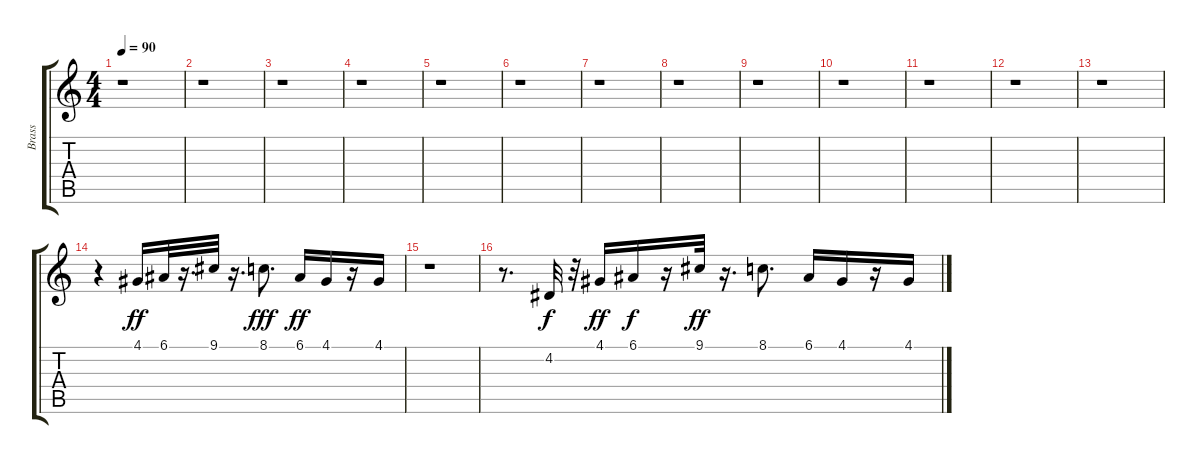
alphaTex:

\track ("Brass               " "Brass     ") {instrument brasssection}
\staff {score tabs}
\tuning (E4 B3 G3 D3 A2 E2) {hide}
\ts (4 4)
\tempo 90
\clef g2
\ks c
r.1{dy ff} |
r.1 |
r.1 |
r.1 |
r.1 |
r.1 |
r.1 |
r.1 |
r.1 |
r.1 |
r.1 |
r.1 |
r.1 |
r.4 4.1.16 6.1.32 r.16{d} 9.1.32 r.16{d} 8.1.8{d dy fff} 6.1.16{dy ff} 4.1.16 r.16 4.1.16 |
r.1 |
r.8{d} 4.2.32{dy f} r.32 4.1.16{dy ff} 6.1.16{dy f} r.16 9.1.32{dy ff} r.16{d} 8.1.8{d} 6.1.16 4.1.16 r.16 4.1.16
